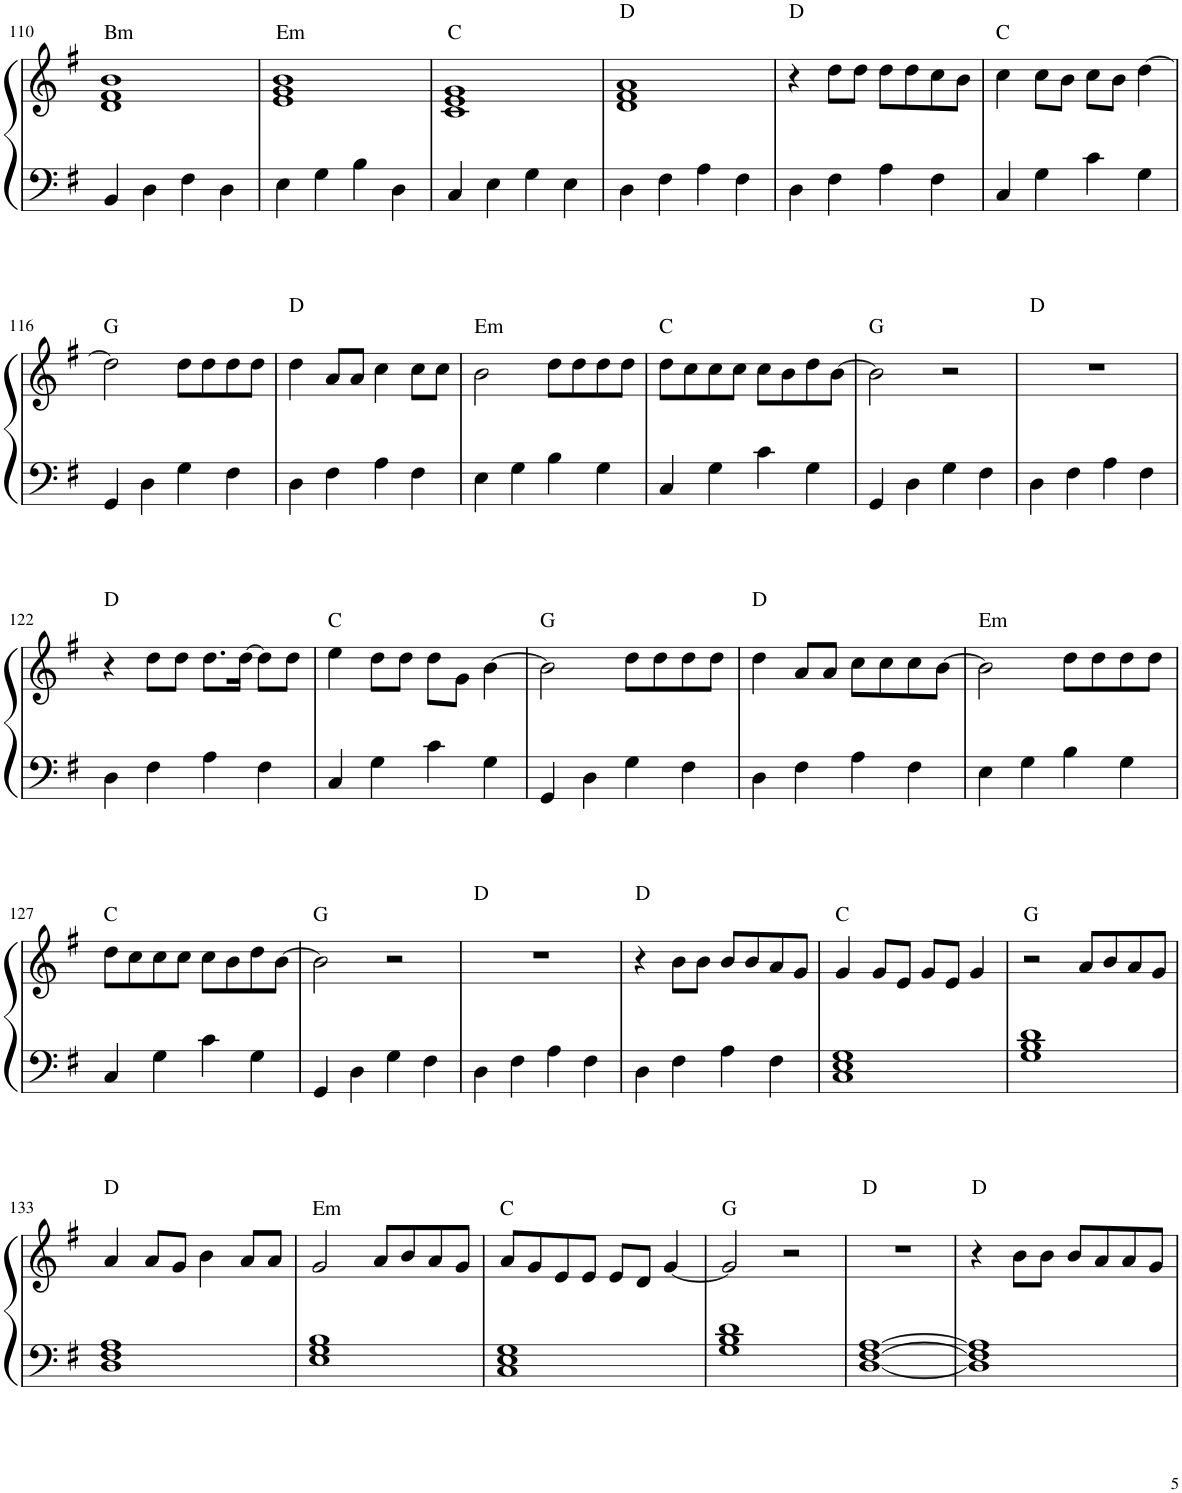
**kern	**kern
*part1	*part1
*staff2	*staff1
*I"Piano	*
*I'Pno.	*
!!LO:PB:g=z
*clefF4	*clefG2
*k[f#]	*k[f#]
*M4/4	*M4/4
=110	=110
!	!LO:TX:a:t=Bm
4BB/	1d 1f# 1b
4D\	.
4F#\	.
4D\	.
=111	=111
!	!LO:TX:a:t=Em
4E\	1e 1g 1b
4G\	.
4B\	.
4D\	.
=112	=112
!	!LO:TX:a:t=C
4C/	1c 1e 1g
4E\	.
4G\	.
4E\	.
=113	=113
!	!LO:TX:a:t=D
4D\	1d 1f# 1a
4F#\	.
4A\	.
4F#\	.
=114	=114
!	!LO:TX:a:t=D
4D\	4r
4F#\	8dd\L
.	8dd\J
4A\	8dd\L
.	8dd\
4F#\	8cc\
.	8b\J
=115	=115
!	!LO:TX:a:t=C
4C/	4cc\
4G\	8cc\L
.	8b\J
4c\	8cc\L
.	8b\J
4G\	[4dd\
!!LO:LB:g=z
=116	=116
!	!LO:TX:a:t=G
4GG/	2dd\]
4D\	.
4G\	8dd\L
.	8dd\
4F#\	8dd\
.	8dd\J
=117	=117
!	!LO:TX:a:t=D
4D\	4dd\
4F#\	8a/L
.	8a/J
4A\	4cc\
4F#\	8cc\L
.	8cc\J
=118	=118
!	!LO:TX:a:t=Em
4E\	2b\
4G\	.
4B\	8dd\L
.	8dd\
4G\	8dd\
.	8dd\J
=119	=119
!	!LO:TX:a:t=C
4C/	8dd\L
.	8cc\
4G\	8cc\
.	8cc\J
4c\	8cc\L
.	8b\
4G\	8dd\
.	[8b\J
=120	=120
!	!LO:TX:a:t=G
4GG/	2b\]
4D\	.
4G\	2r
4F#\	.
=121	=121
!	!LO:TX:a:t=D
4D\	1r
4F#\	.
4A\	.
4F#\	.
!!LO:LB:g=z
=122	=122
!	!LO:TX:a:t=D
4D\	4r
4F#\	8dd\L
.	8dd\J
4A\	8.dd\L
.	[16dd\Jk
4F#\	8dd\L]
.	8dd\J
=123	=123
!	!LO:TX:a:t=C
4C/	4ee\
4G\	8dd\L
.	8dd\J
4c\	8dd\L
.	8g\J
4G\	[4b\
=124	=124
!	!LO:TX:a:t=G
4GG/	2b\]
4D\	.
4G\	8dd\L
.	8dd\
4F#\	8dd\
.	8dd\J
=125	=125
!	!LO:TX:a:t=D
4D\	4dd\
4F#\	8a/L
.	8a/J
4A\	8cc\L
.	8cc\
4F#\	8cc\
.	[8b\J
=126	=126
!	!LO:TX:a:t=Em
4E\	2b\]
4G\	.
4B\	8dd\L
.	8dd\
4G\	8dd\
.	8dd\J
!!LO:LB:g=z
=127	=127
!	!LO:TX:a:t=C
4C/	8dd\L
.	8cc\
4G\	8cc\
.	8cc\J
4c\	8cc\L
.	8b\
4G\	8dd\
.	[8b\J
=128	=128
!	!LO:TX:a:t=G
4GG/	2b\]
4D\	.
4G\	2r
4F#\	.
=129	=129
!	!LO:TX:a:t=D
4D\	1r
4F#\	.
4A\	.
4F#\	.
=130	=130
!	!LO:TX:a:t=D
4D\	4r
4F#\	8b\L
.	8b\J
4A\	8b/L
.	8b/
4F#\	8a/
.	8g/J
=131	=131
!	!LO:TX:a:t=C
1C 1E 1G	4g/
.	8g/L
.	8e/J
.	8g/L
.	8e/J
.	4g/
=132	=132
!	!LO:TX:a:t=G
1G 1B 1d	2r
.	8a/L
.	8b/
.	8a/
.	8g/J
!!LO:LB:g=z
=133	=133
!	!LO:TX:a:t=D
1D 1F# 1A	4a/
.	8a/L
.	8g/J
.	4b\
.	8a/L
.	8a/J
=134	=134
!	!LO:TX:a:t=Em
1E 1G 1B	2g/
.	8a/L
.	8b/
.	8a/
.	8g/J
=135	=135
!	!LO:TX:a:t=C
1C 1E 1G	8a/L
.	8g/
.	8e/
.	8e/J
.	8e/L
.	8d/J
.	[4g/
=136	=136
!	!LO:TX:a:t=G
1G 1B 1d	2g/]
.	2r
=137	=137
!	!LO:TX:a:t=D
[1D [1F# [1A	1r
=138	=138
!	!LO:TX:a:t=D
1D] 1F#] 1A]	4r
.	8b\L
.	8b\J
.	8b/L
.	8a/
.	8a/
.	8g/J
=	=
*-	*-
